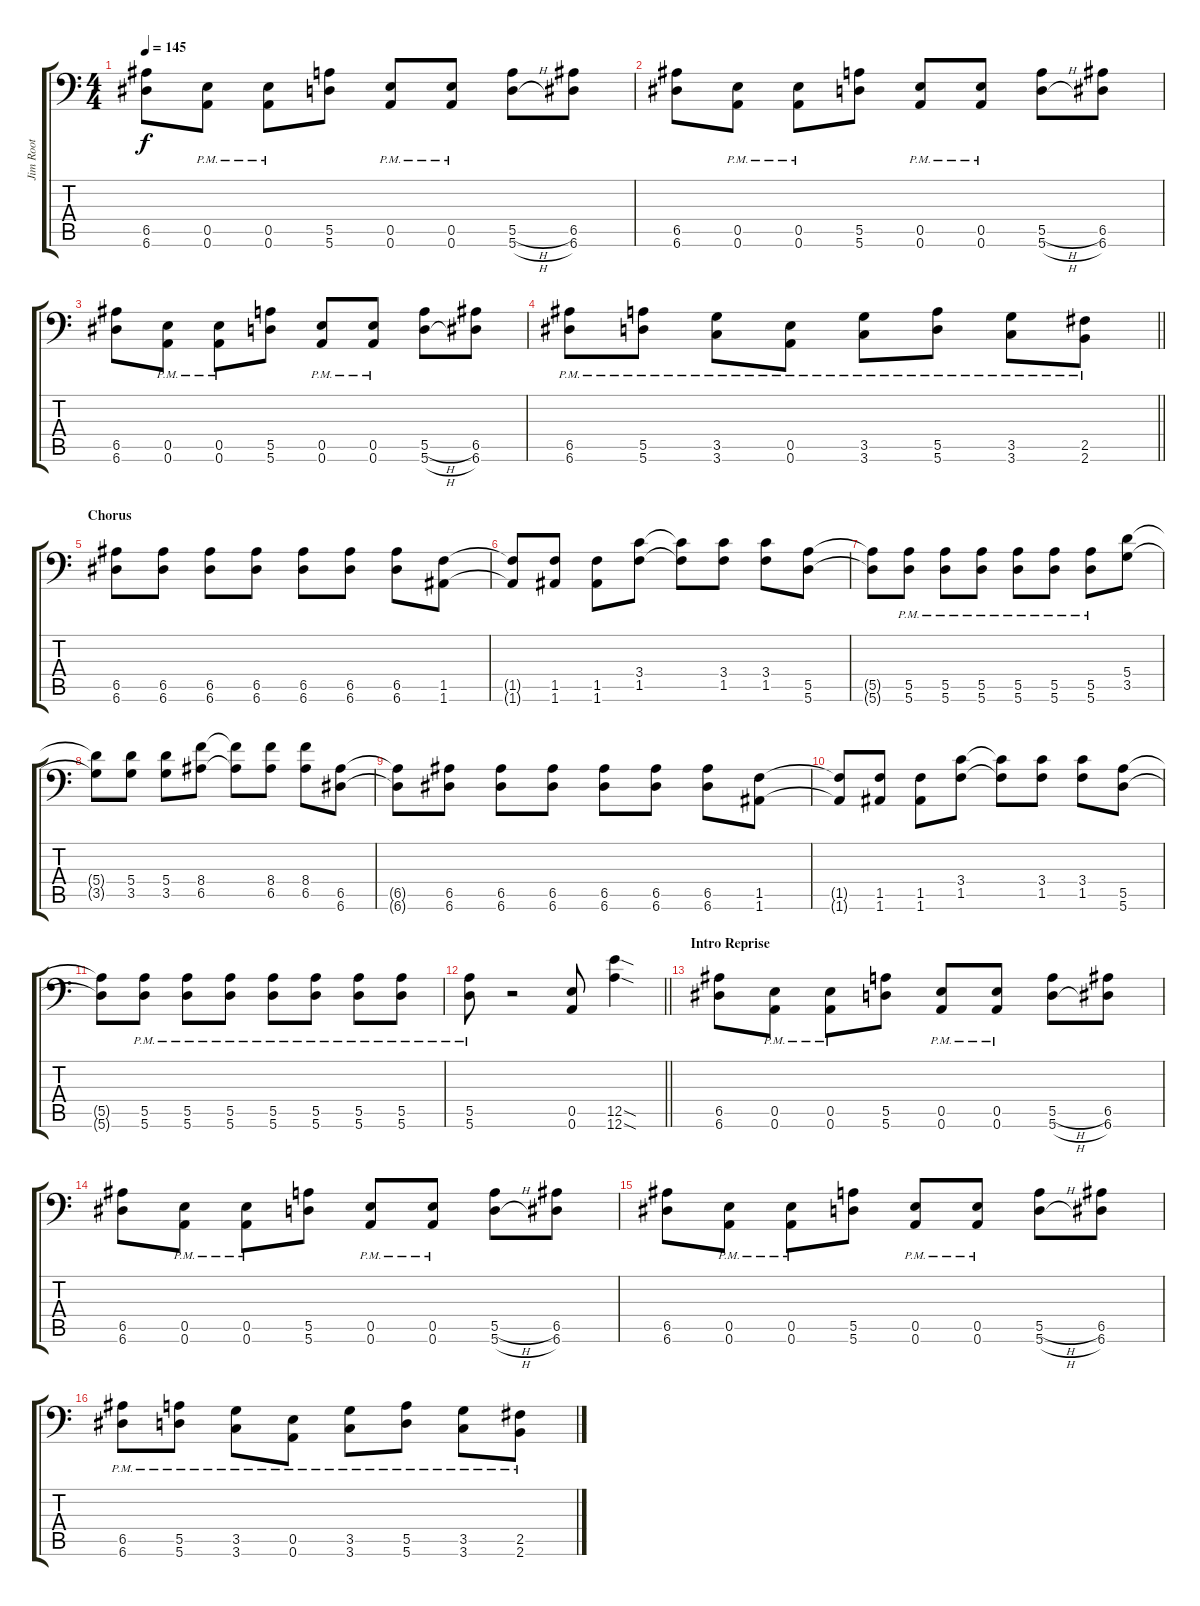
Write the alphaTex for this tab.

\track ("Jim Root" "Jim Root") {instrument distortionguitar}
\staff {score tabs}
\tuning (B3 Gb3 D3 A2 E2 A1) {hide}
\ts (4 4)
\tempo 145
\clef f4
\ks c
(6.5 6.6).8{dy f} (0.5{pm} 0.6{pm}).8 (0.5{pm} 0.6{pm}).8 (5.5 5.6).8 (0.5{pm} 0.6{pm}).8 (0.5{pm} 0.6{pm}).8 (5.5{h} 5.6{h}).8 (6.5 6.6).8 |
(6.5 6.6).8 (0.5{pm} 0.6{pm}).8 (0.5{pm} 0.6{pm}).8 (5.5 5.6).8 (0.5{pm} 0.6{pm}).8 (0.5{pm} 0.6{pm}).8 (5.5{h} 5.6{h}).8 (6.5 6.6).8 |
(6.5 6.6).8 (0.5{pm} 0.6{pm}).8 (0.5{pm} 0.6{pm}).8 (5.5 5.6).8 (0.5{pm} 0.6{pm}).8 (0.5{pm} 0.6{pm}).8 (5.5{h} 5.6{h}).8 (6.5 6.6).8 |
\barLineRight lightlight
(6.5{pm} 6.6{pm}).8 (5.5{pm} 5.6{pm}).8 (3.5{pm} 3.6{pm}).8 (0.5{pm} 0.6{pm}).8 (3.5{pm} 3.6{pm}).8 (5.5{pm} 5.6{pm}).8 (3.5{pm} 3.6{pm}).8 (2.5{pm} 2.6{pm}).8 |
\section ("" "Chorus")
(6.5 6.6).8 (6.5 6.6).8 (6.5 6.6).8 (6.5 6.6).8 (6.5 6.6).8 (6.5 6.6).8 (6.5 6.6).8 (1.5 1.6).8 |
(1.5{t} 1.6{t}).8 (1.5 1.6).8 (1.5 1.6).8 (3.4 1.5).8 (3.4{t} 1.5{t}).8 (3.4 1.5).8 (3.4 1.5).8 (5.5 5.6).8 |
(5.5{t} 5.6{t}).8 (5.5{pm} 5.6{pm}).8 (5.5{pm} 5.6{pm}).8 (5.5{pm} 5.6{pm}).8 (5.5{pm} 5.6{pm}).8 (5.5{pm} 5.6{pm}).8 (5.5{pm} 5.6{pm}).8 (5.4 3.5).8 |
(5.4{t} 3.5{t}).8 (5.4 3.5).8 (5.4 3.5).8 (8.4 6.5).8 (8.4{t} 6.5{t}).8 (8.4 6.5).8 (8.4 6.5).8 (6.5 6.6).8 |
(6.5{t} 6.6{t}).8 (6.5 6.6).8 (6.5 6.6).8 (6.5 6.6).8 (6.5 6.6).8 (6.5 6.6).8 (6.5 6.6).8 (1.5 1.6).8 |
(1.5{t} 1.6{t}).8 (1.5 1.6).8 (1.5 1.6).8 (3.4 1.5).8 (3.4{t} 1.5{t}).8 (3.4 1.5).8 (3.4 1.5).8 (5.5 5.6).8 |
(5.5{t} 5.6{t}).8 (5.5{pm} 5.6{pm}).8 (5.5{pm} 5.6{pm}).8 (5.5{pm} 5.6{pm}).8 (5.5{pm} 5.6{pm}).8 (5.5{pm} 5.6{pm}).8 (5.5{pm} 5.6{pm}).8 (5.5{pm} 5.6{pm}).8 |
\barLineRight lightlight
(5.5{pm} 5.6{pm}).8 r.2 (0.5 0.6).8 (12.5{sod} 12.6{sod}).4 |
\section ("" "Intro Reprise")
(6.5 6.6).8 (0.5{pm} 0.6{pm}).8 (0.5{pm} 0.6{pm}).8 (5.5 5.6).8 (0.5{pm} 0.6{pm}).8 (0.5{pm} 0.6{pm}).8 (5.5{h} 5.6{h}).8 (6.5 6.6).8 |
(6.5 6.6).8 (0.5{pm} 0.6{pm}).8 (0.5{pm} 0.6{pm}).8 (5.5 5.6).8 (0.5{pm} 0.6{pm}).8 (0.5{pm} 0.6{pm}).8 (5.5{h} 5.6{h}).8 (6.5 6.6).8 |
(6.5 6.6).8 (0.5{pm} 0.6{pm}).8 (0.5{pm} 0.6{pm}).8 (5.5 5.6).8 (0.5{pm} 0.6{pm}).8 (0.5{pm} 0.6{pm}).8 (5.5{h} 5.6{h}).8 (6.5 6.6).8 |
(6.5{pm} 6.6{pm}).8 (5.5{pm} 5.6{pm}).8 (3.5{pm} 3.6{pm}).8 (0.5{pm} 0.6{pm}).8 (3.5{pm} 3.6{pm}).8 (5.5{pm} 5.6{pm}).8 (3.5{pm} 3.6{pm}).8 (2.5{pm} 2.6{pm}).8
